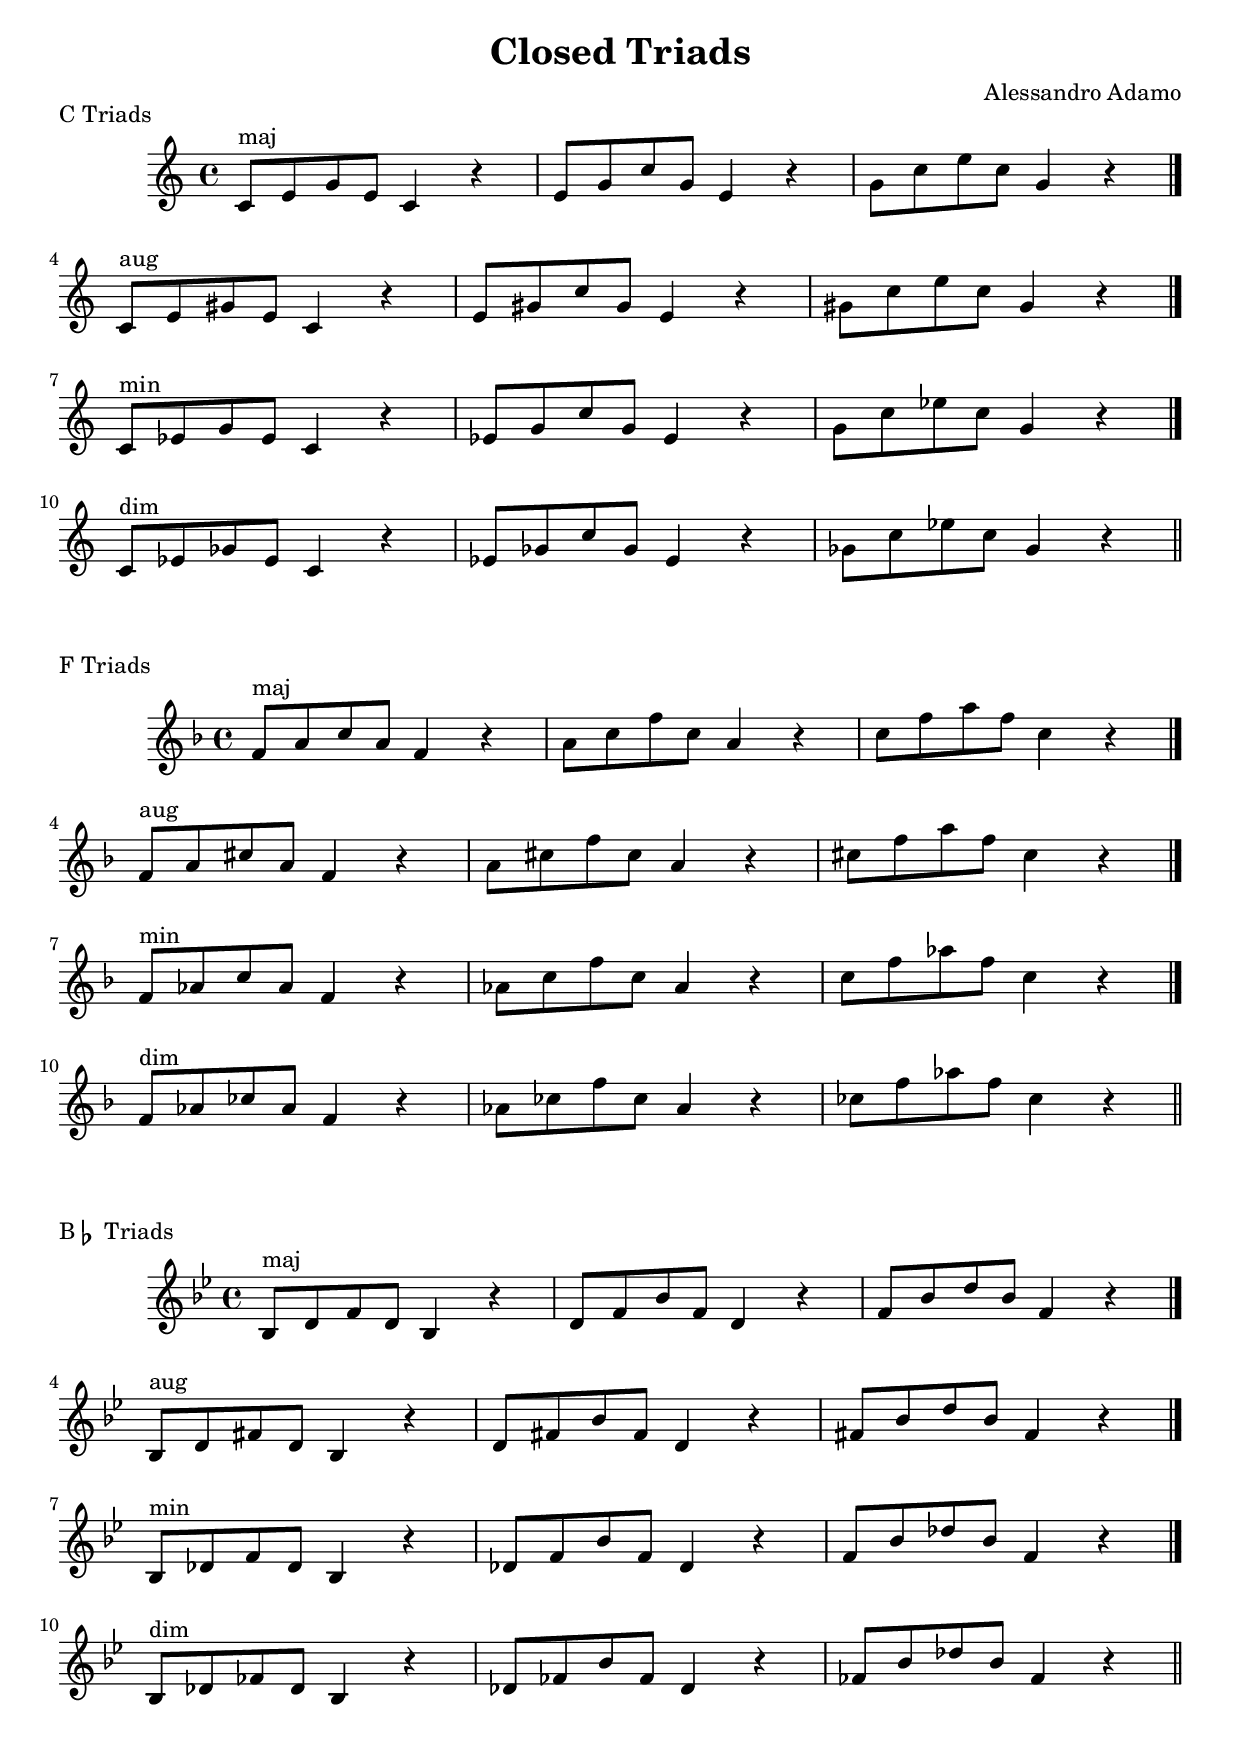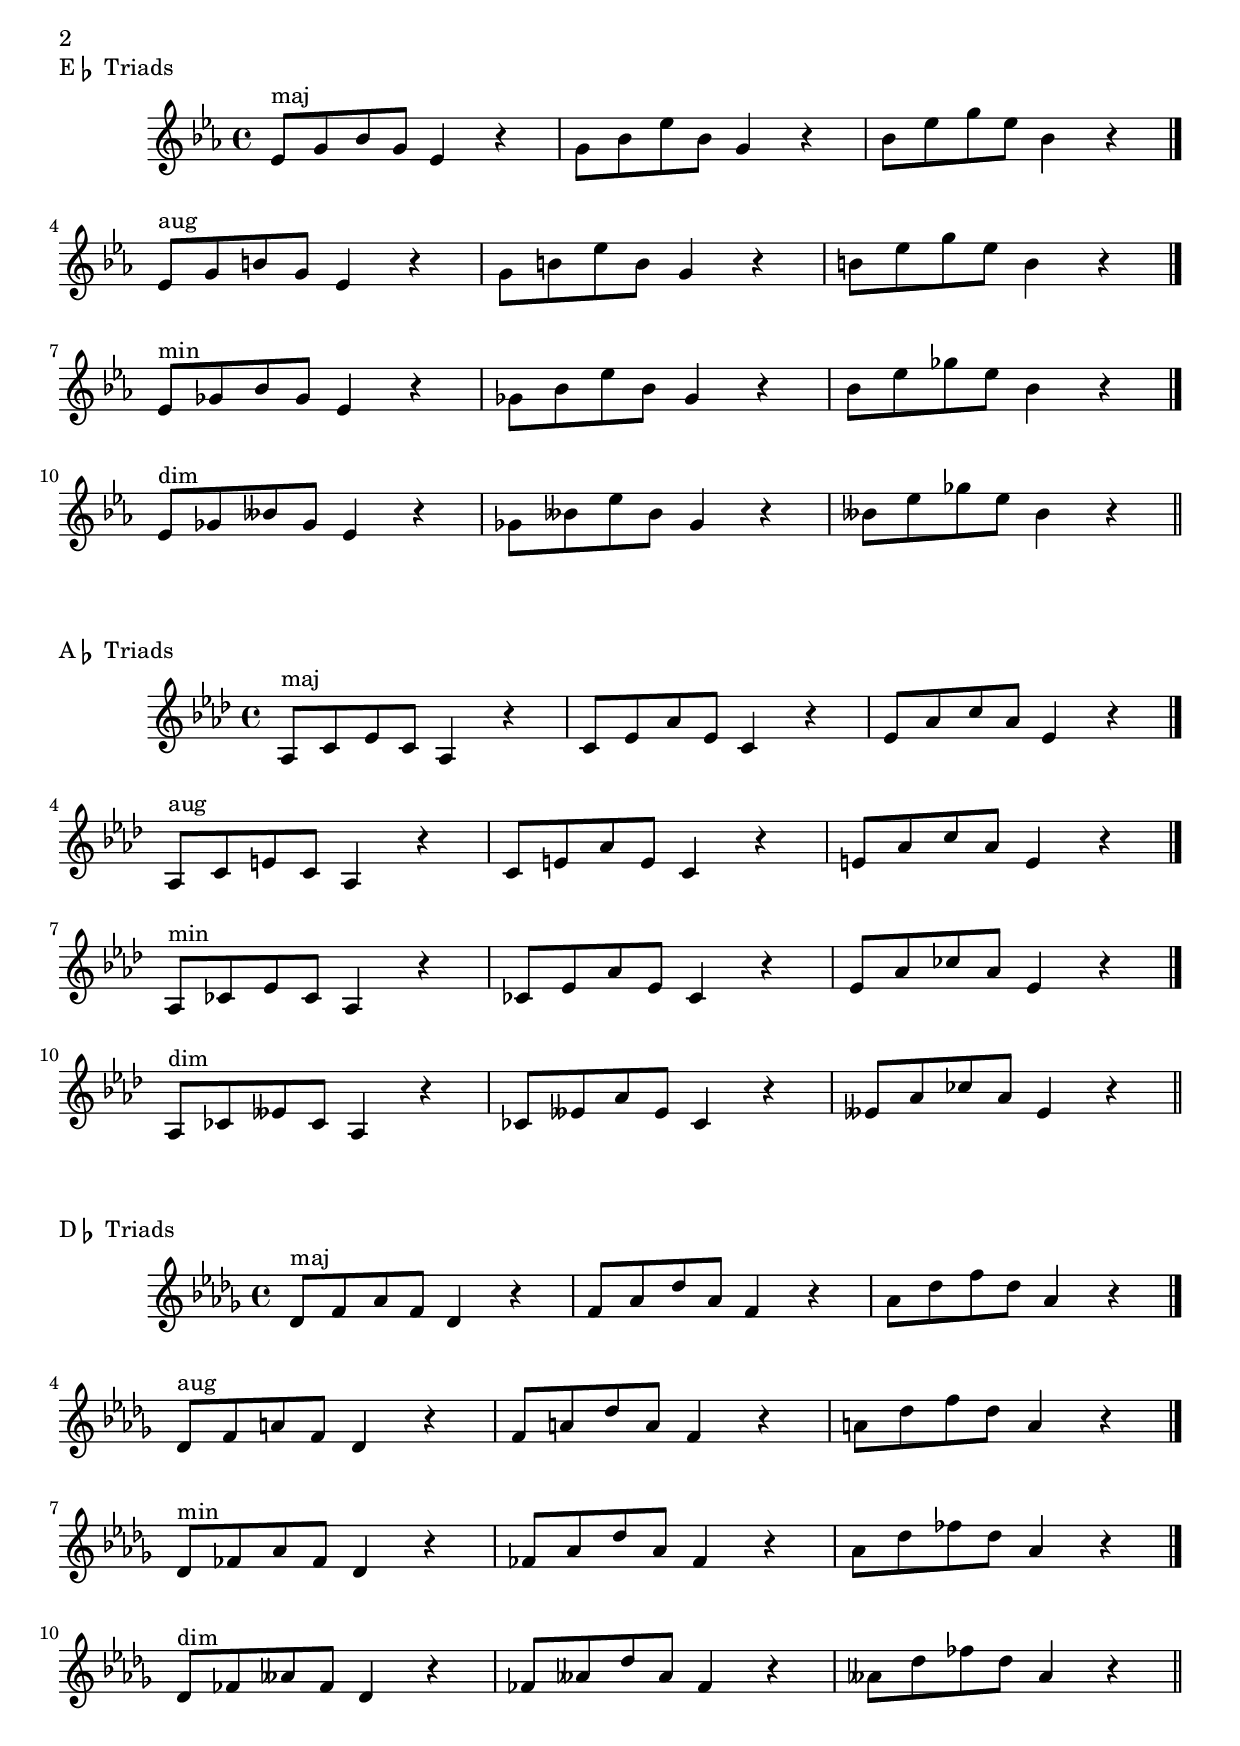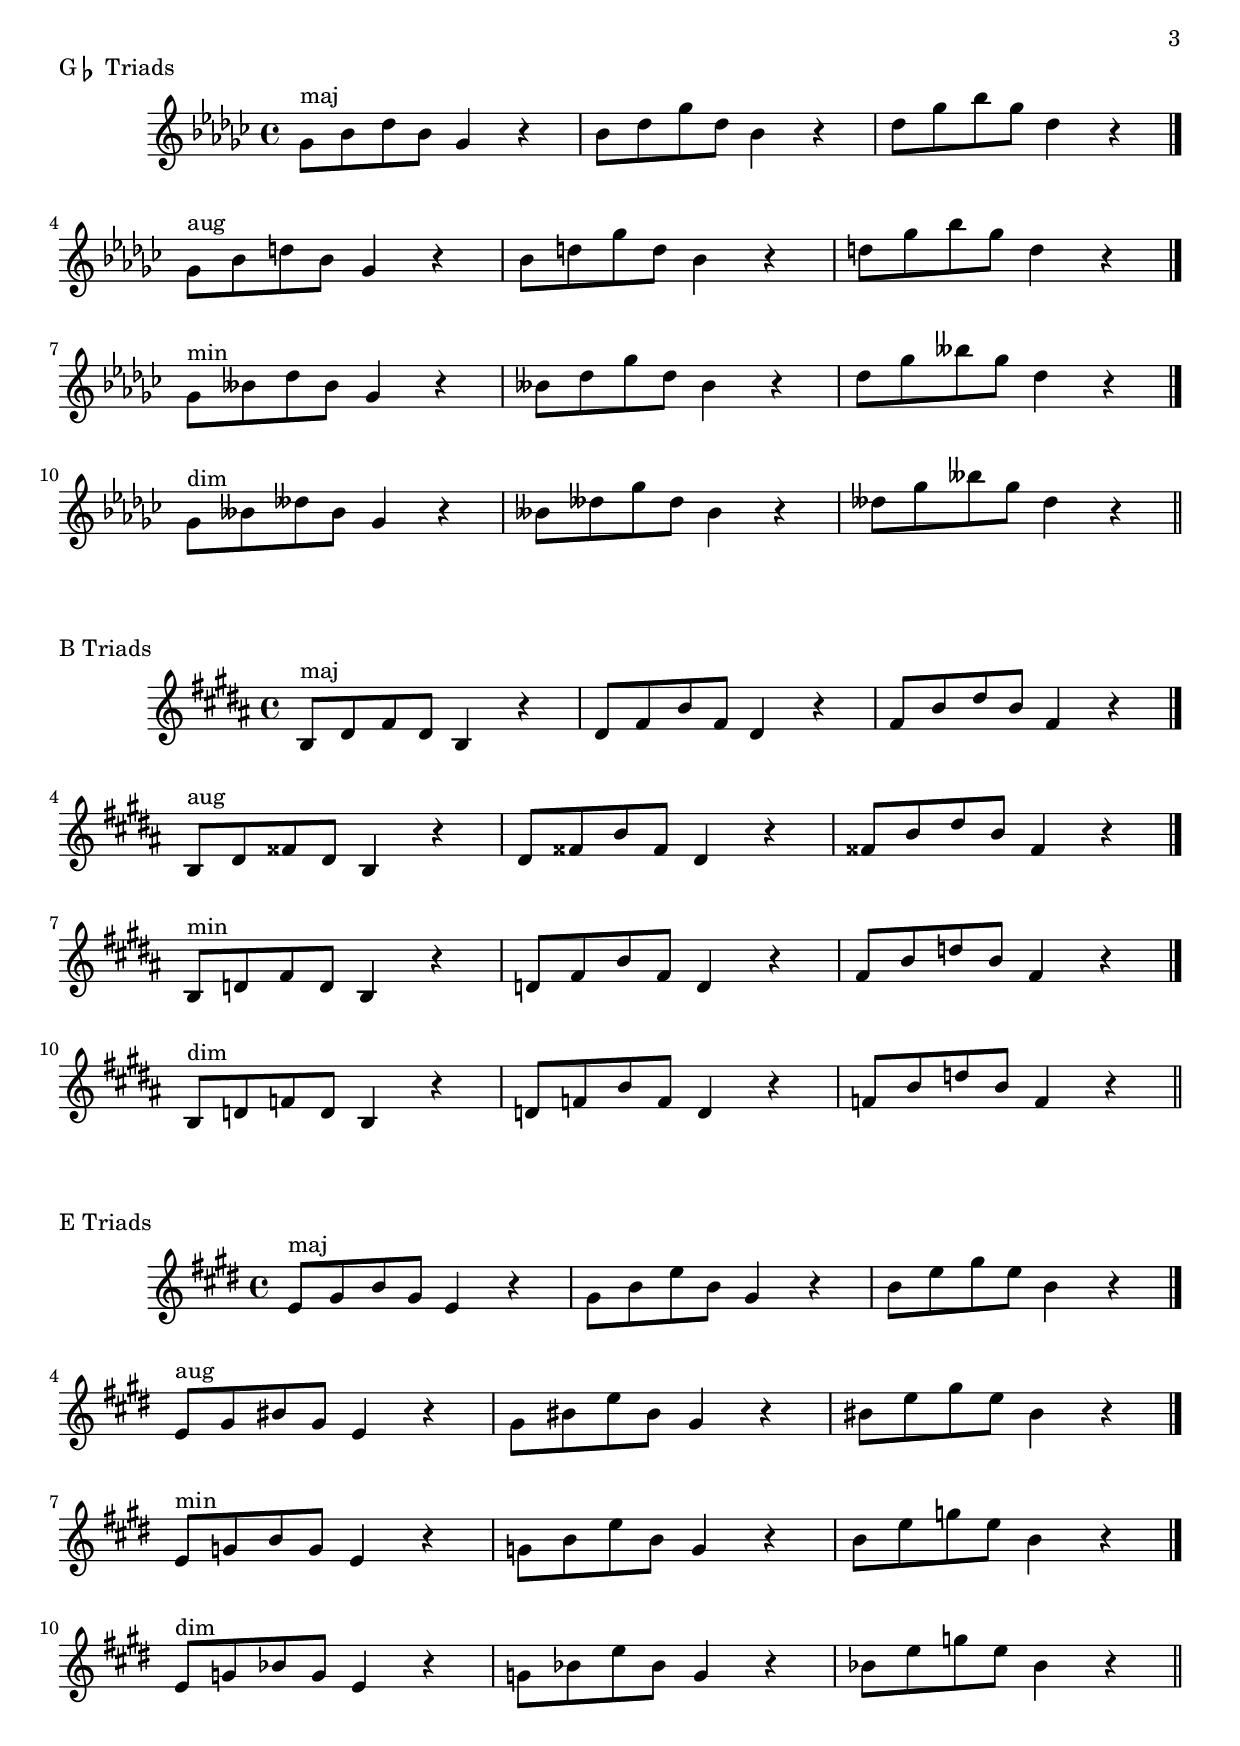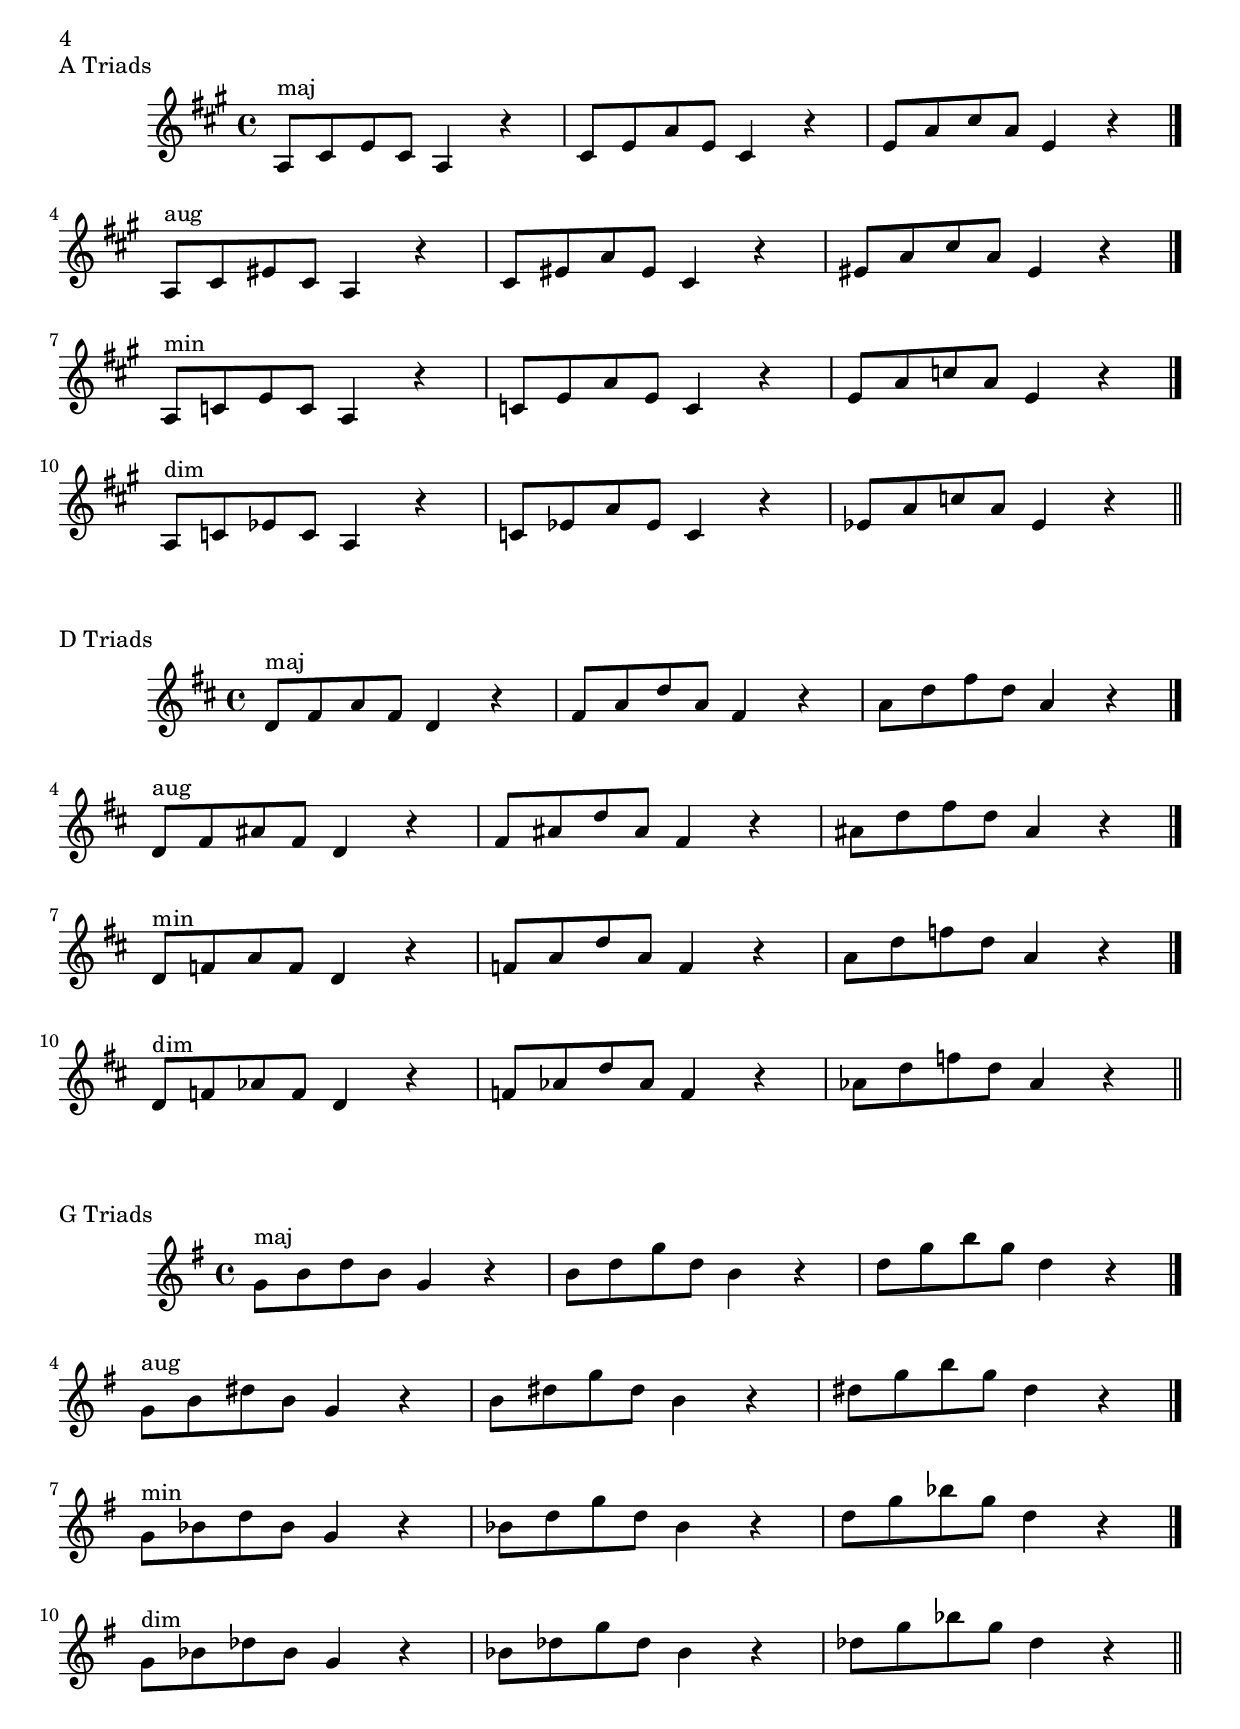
\version "2.18.2"

\header{
  title = \markup { "Closed Triads" }
  composer = "Alessandro Adamo"
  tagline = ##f
}

CTriads = {
  c'8^\markup{maj} e g e c4 r
  e8 g c g e4 r
  g8 c e c g4 r
  \bar "|."
  \break
  
  c,8^\markup{aug} e gis e c4 r
  e8 gis c gis e4 r
  gis8 c e c gis4 r
  \bar "|."
  \break
  
  c,8^\markup{min} ees g ees c4 r 
  ees8 g c g ees4 r 
  g8 c ees c g4 r
  \bar "|."
  \break
  
  c,8^\markup{dim} ees ges ees c4 r
  ees8 ges c ges ees4 r
  ges8 c ees c ges4 r
  \bar "|."
  \break
}

\score {
  \transpose c c
  \new Staff \relative c {
    \key c \major
    \CTriads
    \bar "||"
  }
  \header{
    piece = \markup { "C Triads" }
  }
}

\score {
  \transpose c f
  \new Staff \relative c {
    \key c \major
    \CTriads
    \bar "||"
  }
  \header{
    piece = \markup { "F Triads" }
  }
}

\score {
  \transpose c bes,
  \new Staff \relative c {
    \key c \major
    \CTriads
    \bar "||"
  }
  \header{
    piece = \markup { "B" \flat " Triads" }
  }
}

\score {
  \transpose c ees
  \new Staff \relative c {
    \key c \major
    \CTriads
    \bar "||"
  }
  \header{
    piece = \markup { "E" \flat " Triads" }
  }
}

\score {
  \transpose c aes,
  \new Staff \relative c {
    \key c \major
    \CTriads
    \bar "||"
  }
  \header{
    piece = \markup { "A" \flat " Triads" }
  }
}

\score {
  \transpose c des
  \new Staff \relative c {
    \key c \major
    \CTriads
    \bar "||"
  }
  \header{
    piece = \markup { "D" \flat " Triads" }
  }
}

\score {
  \transpose c ges
  \new Staff \relative c {
    \key c \major
    \CTriads
    \bar "||"
  }
  \header{
    piece = \markup { "G" \flat " Triads" }
  }
}

\score {
  \transpose c b,
  \new Staff \relative c {
    \key c \major
    \CTriads
    \bar "||"
  }
  \header{
    piece = \markup { "B Triads" }
  }
}

\score {
  \transpose c e
  \new Staff \relative c {
    \key c \major
    \CTriads
    \bar "||"
  }
  \header{
    piece = \markup { "E Triads" }
  }
}

\score {
  \transpose c a,
  \new Staff \relative c {
    \key c \major
    \CTriads
    \bar "||"
  }
  \header{
    piece = \markup { "A Triads" }
  }
}

\score {
  \transpose c d
  \new Staff \relative c {
    \key c \major
    \CTriads
    \bar "||"
  }
  \header{
    piece = \markup { "D Triads" }
  }
}

\score {
  \transpose c g
  \new Staff \relative c {
    \key c \major
    \CTriads
    \bar "||"
  }
  \header{
    piece = \markup { "G Triads" }
  }
}